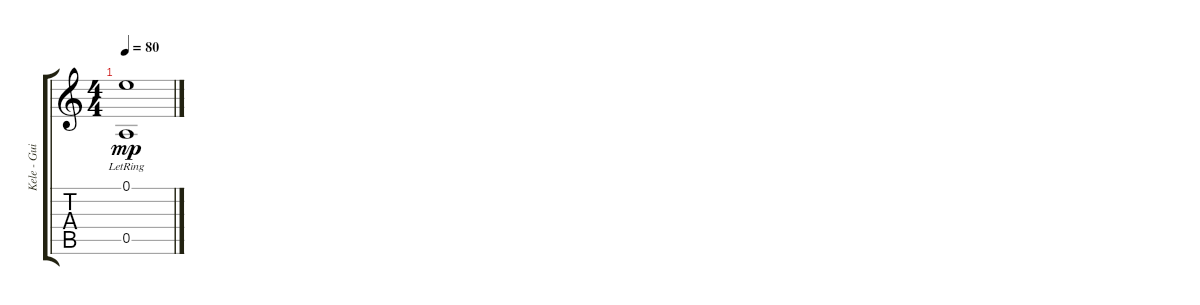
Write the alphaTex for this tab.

\track ("Kele - Guitar" "Kele - Gui") {instrument electricguitarclean}
\staff {score tabs}
\tuning (E4 B3 G3 D3 A2 E2) {hide}
\ts (4 4)
\tempo 80
\clef g2
\ks c
(0.1 0.5{lr}).1{dy mp}
